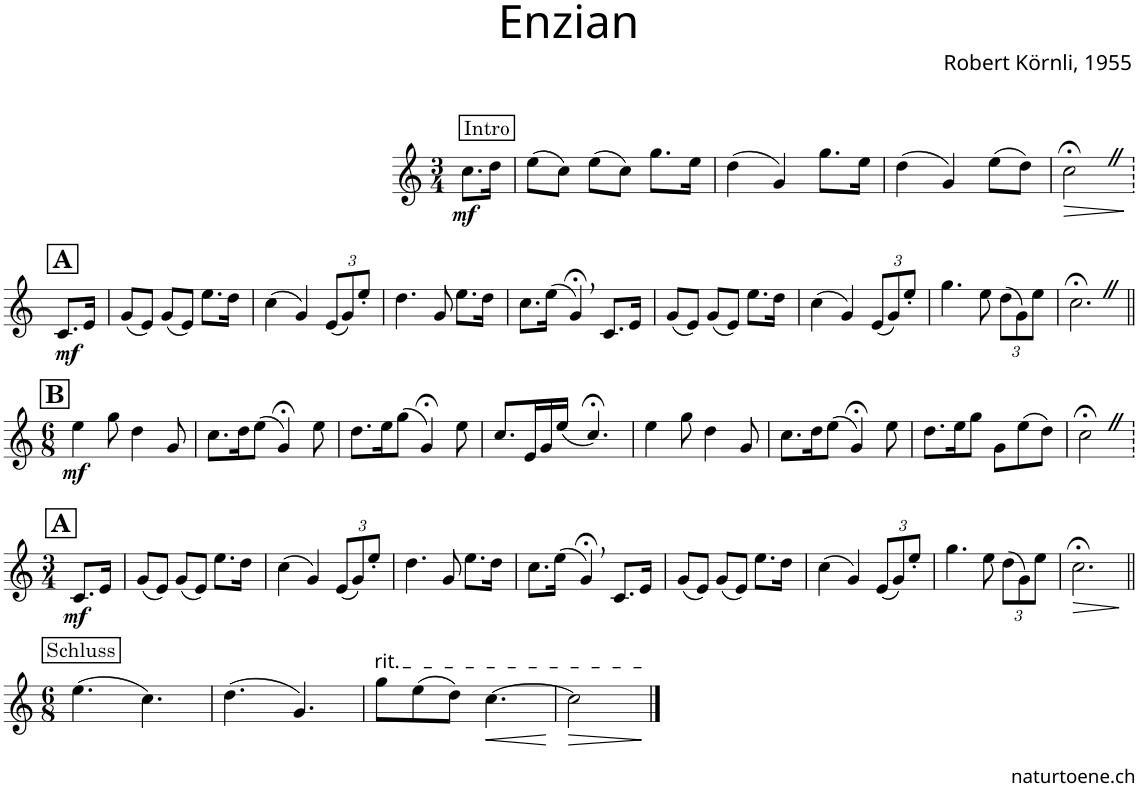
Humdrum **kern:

**kern	**dynam
*part1	*part1
*staff1	*staff1
*I"Alphorn	*
*I'Alphn.	*
*clefG2	*
*Trd4c6	*
*k[]	*
*M3/4	*
!!LO:REH:place=s1:a:cj:fs=11:t=Intro
=	=
!	!LO:DY:b
8.cc\L	mf
16dd\Jk	.
=1	=1
(8ee\L	.
8cc\J)	.
(8ee\L	.
8cc\J)	.
8.gg\L	.
16ee\Jk	.
=2	=2
(4dd\	.
4g/)	.
8.gg\L	.
16ee\Jk	.
=3	=3
(4dd\	.
4g/)	.
(8ee\L	.
8dd\J)	.
=4	=4
!	!LO:HP:b
2cc;<Z\	>
.	]
!!LO:LB:g=z
!!LO:REH:place=s1:a:B:cj:fs=14:t=A
=4X1	=4X1
!	!LO:DY:b
8.c/L	mf
16e/Jk	.
=5	=5
(8g/L	.
8e/J)	.
(8g/L	.
8e/J)	.
8.ee\L	.
16dd\Jk	.
=6	=6
(4cc\	.
4g/)	.
*Xbrackettup	*
(12e/L	.
12g/)	.
12ee'/J	.
=7	=7
4.dd\	.
8g/	.
8.ee\L	.
16dd\Jk	.
=8	=8
8.cc\L	.
(16ee\Jk	.
4g;<,/)	.
8.c/L	.
16e/Jk	.
=9	=9
(8g/L	.
8e/J)	.
(8g/L	.
8e/J)	.
8.ee\L	.
16dd\Jk	.
=10	=10
(4cc\	.
4g/)	.
(12e/L	.
12g/)	.
12ee'/J	.
=11	=11
4.gg\	.
8ee\	.
(12dd\L	.
12g\)	.
12ee\J	.
=12	=12
2.cc;<Z\	.
!!LO:LB:g=z
!!LO:REH:place=s1:a:B:cj:fs=14:t=B
=13||	=13||
*M6/8	*
!	!LO:DY:b
4ee\	mf
8gg\	.
4dd\	.
8g/	.
=14	=14
8.cc\L	.
16dd\K	.
(8ee\J	.
4g;</)	.
8ee\	.
=15	=15
8.dd\L	.
16ee\K	.
(8gg\J	.
4g;</)	.
8ee\	.
=16	=16
8.cc/L	.
16e/L	.
16g/	.
(16ee/JJ	.
4.cc;</)	.
=17	=17
4ee\	.
8gg\	.
4dd\	.
8g/	.
=18	=18
8.cc\L	.
16dd\K	.
(8ee\J	.
4g;</)	.
8ee\	.
=19	=19
8.dd\L	.
16ee\K	.
8gg\J	.
8g\L	.
(8ee\	.
8dd\J)	.
=20	=20
2cc;<Z\	.
!!LO:LB:g=z
!!LO:REH:place=s1:a:B:cj:fs=14:t=A
=20X2	=20X2
*M3/4	*
!	!LO:DY:b
8.c/L	mf
16e/Jk	.
=21	=21
(8g/L	.
8e/J)	.
(8g/L	.
8e/J)	.
8.ee\L	.
16dd\Jk	.
=22	=22
(4cc\	.
4g/)	.
(12e/L	.
12g/)	.
12ee'/J	.
=23	=23
4.dd\	.
8g/	.
8.ee\L	.
16dd\Jk	.
=24	=24
8.cc\L	.
(16ee\Jk	.
4g;<,/)	.
8.c/L	.
16e/Jk	.
=25	=25
(8g/L	.
8e/J)	.
(8g/L	.
8e/J)	.
8.ee\L	.
16dd\Jk	.
=26	=26
(4cc\	.
4g/)	.
(12e/L	.
12g/)	.
12ee'/J	.
=27	=27
4.gg\	.
8ee\	.
(12dd\L	.
12g\)	.
12ee\J	.
=28	=28
!	!LO:HP:b
2.cc;<\	>
.	]
!!LO:LB:g=z
!!LO:REH:place=s1:a:cj:fs=11:t=Schluss
=29||	=29||
*M6/8	*
(4.ee\	.
4.cc\)	.
=30	=30
(4.dd\	.
4.g/)	.
=31	=31
!LO:TX:a:t=rit.	!
8gg\L	.
(8ee\	.
8dd\J)	.
!	!LO:HP:b
[4.cc\	<
.	[
=32	=32
!	!LO:HP:b
2cc\]	>
.	]
==	==
*-	*-
